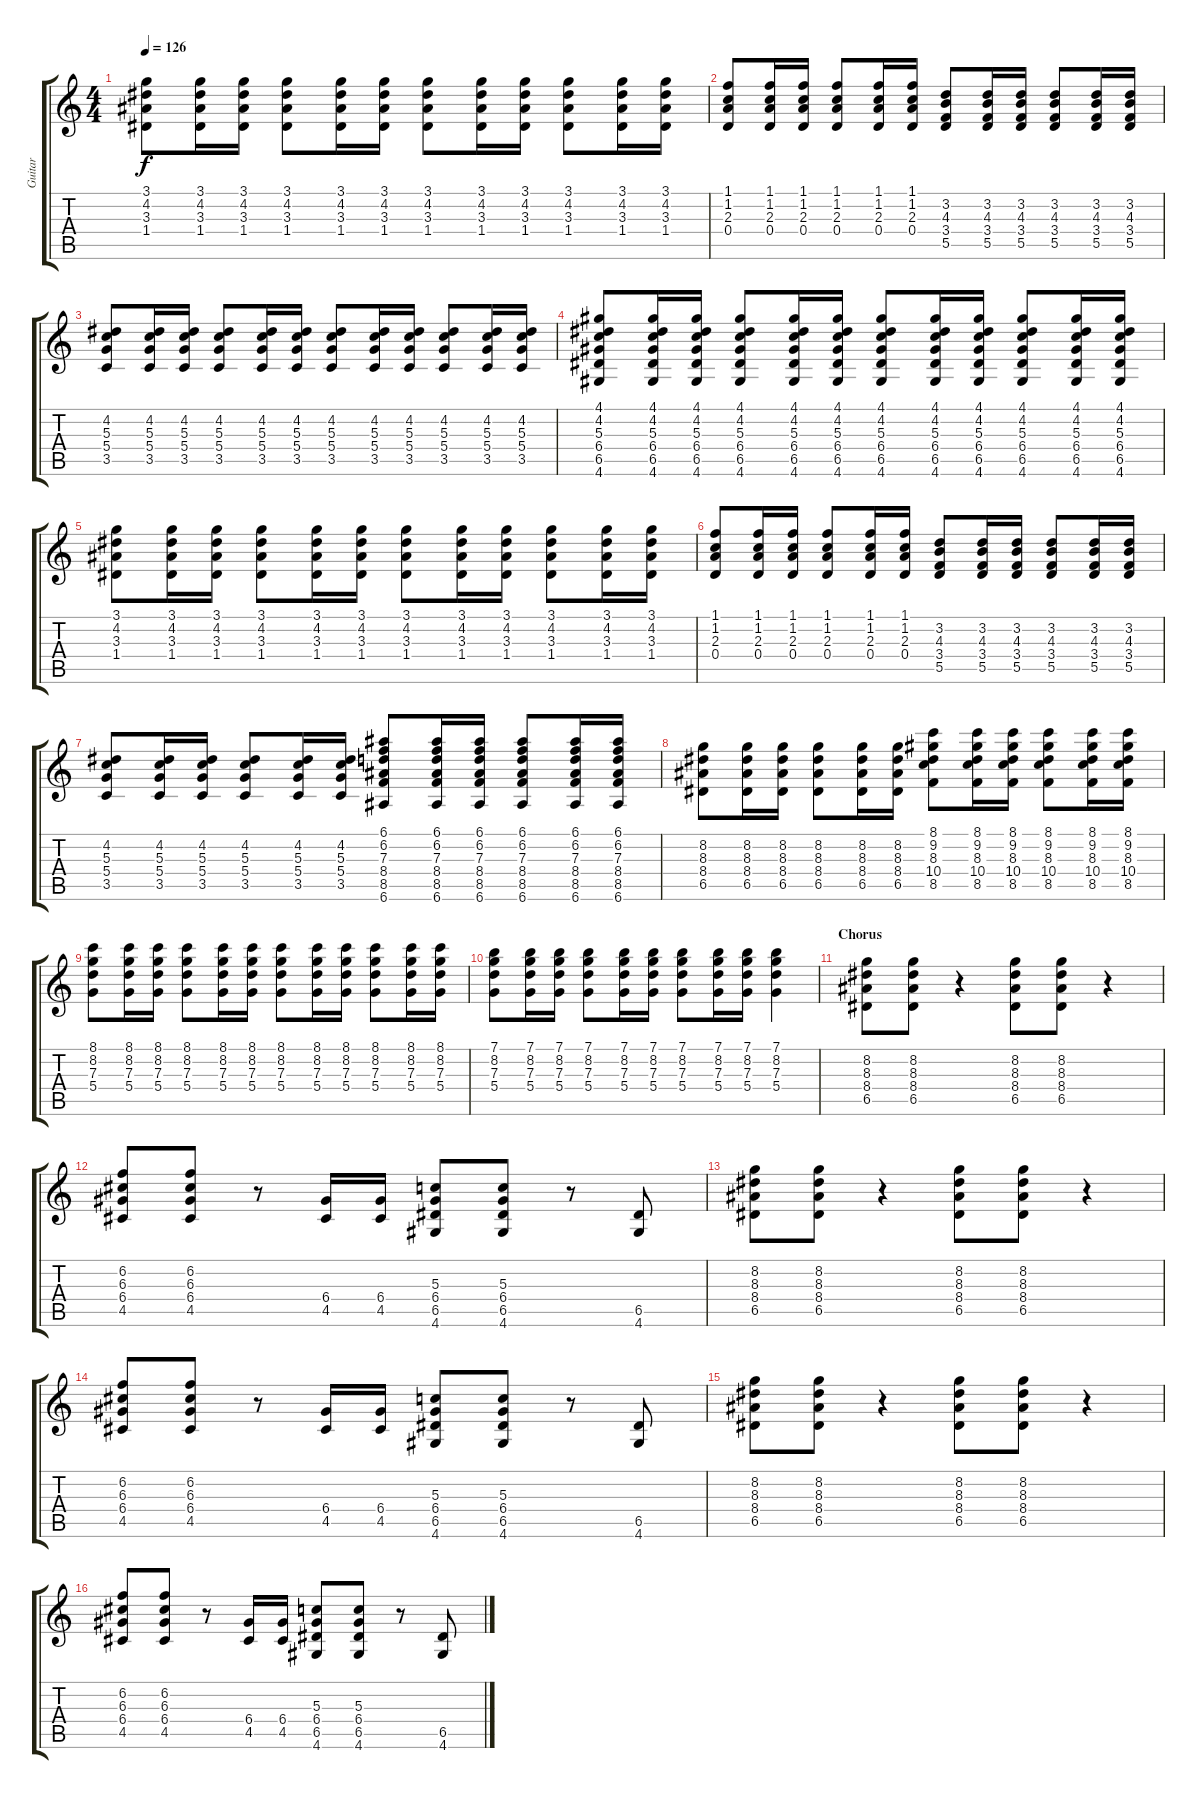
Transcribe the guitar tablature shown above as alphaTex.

\track ("Guitar" "Guitar") {instrument electricguitarjazz}
\staff {score tabs}
\tuning (E4 B3 G3 D3 A2 E2) {hide}
\ts (4 4)
\tempo 126
\clef g2
\ks c
(3.1 4.2 3.3 1.4).8{dy f} (3.1 4.2 3.3 1.4).16 (3.1 4.2 3.3 1.4).16 (3.1 4.2 3.3 1.4).8 (3.1 4.2 3.3 1.4).16 (3.1 4.2 3.3 1.4).16 (3.1 4.2 3.3 1.4).8 (3.1 4.2 3.3 1.4).16 (3.1 4.2 3.3 1.4).16 (3.1 4.2 3.3 1.4).8 (3.1 4.2 3.3 1.4).16 (3.1 4.2 3.3 1.4).16 |
(1.1 1.2 2.3 0.4).8 (1.1 1.2 2.3 0.4).16 (1.1 1.2 2.3 0.4).16 (1.1 1.2 2.3 0.4).8 (1.1 1.2 2.3 0.4).16 (1.1 1.2 2.3 0.4).16 (3.2 4.3 3.4 5.5).8 (3.2 4.3 3.4 5.5).16 (3.2 4.3 3.4 5.5).16 (3.2 4.3 3.4 5.5).8 (3.2 4.3 3.4 5.5).16 (3.2 4.3 3.4 5.5).16 |
(4.2 5.3 5.4 3.5).8 (4.2 5.3 5.4 3.5).16 (4.2 5.3 5.4 3.5).16 (4.2 5.3 5.4 3.5).8 (4.2 5.3 5.4 3.5).16 (4.2 5.3 5.4 3.5).16 (4.2 5.3 5.4 3.5).8 (4.2 5.3 5.4 3.5).16 (4.2 5.3 5.4 3.5).16 (4.2 5.3 5.4 3.5).8 (4.2 5.3 5.4 3.5).16 (4.2 5.3 5.4 3.5).16 |
(4.1 4.2 5.3 6.4 6.5 4.6).8 (4.1 4.2 5.3 6.4 6.5 4.6).16 (4.1 4.2 5.3 6.4 6.5 4.6).16 (4.1 4.2 5.3 6.4 6.5 4.6).8 (4.1 4.2 5.3 6.4 6.5 4.6).16 (4.1 4.2 5.3 6.4 6.5 4.6).16 (4.1 4.2 5.3 6.4 6.5 4.6).8 (4.1 4.2 5.3 6.4 6.5 4.6).16 (4.1 4.2 5.3 6.4 6.5 4.6).16 (4.1 4.2 5.3 6.4 6.5 4.6).8 (4.1 4.2 5.3 6.4 6.5 4.6).16 (4.1 4.2 5.3 6.4 6.5 4.6).16 |
(3.1 4.2 3.3 1.4).8 (3.1 4.2 3.3 1.4).16 (3.1 4.2 3.3 1.4).16 (3.1 4.2 3.3 1.4).8 (3.1 4.2 3.3 1.4).16 (3.1 4.2 3.3 1.4).16 (3.1 4.2 3.3 1.4).8 (3.1 4.2 3.3 1.4).16 (3.1 4.2 3.3 1.4).16 (3.1 4.2 3.3 1.4).8 (3.1 4.2 3.3 1.4).16 (3.1 4.2 3.3 1.4).16 |
(1.1 1.2 2.3 0.4).8 (1.1 1.2 2.3 0.4).16 (1.1 1.2 2.3 0.4).16 (1.1 1.2 2.3 0.4).8 (1.1 1.2 2.3 0.4).16 (1.1 1.2 2.3 0.4).16 (3.2 4.3 3.4 5.5).8 (3.2 4.3 3.4 5.5).16 (3.2 4.3 3.4 5.5).16 (3.2 4.3 3.4 5.5).8 (3.2 4.3 3.4 5.5).16 (3.2 4.3 3.4 5.5).16 |
(4.2 5.3 5.4 3.5).8 (4.2 5.3 5.4 3.5).16 (4.2 5.3 5.4 3.5).16 (4.2 5.3 5.4 3.5).8 (4.2 5.3 5.4 3.5).16 (4.2 5.3 5.4 3.5).16 (6.1 6.2 7.3 8.4 8.5 6.6).8 (6.1 6.2 7.3 8.4 8.5 6.6).16 (6.1 6.2 7.3 8.4 8.5 6.6).16 (6.1 6.2 7.3 8.4 8.5 6.6).8 (6.1 6.2 7.3 8.4 8.5 6.6).16 (6.1 6.2 7.3 8.4 8.5 6.6).16 |
(8.2 8.3 8.4 6.5).8 (8.2 8.3 8.4 6.5).16 (8.2 8.3 8.4 6.5).16 (8.2 8.3 8.4 6.5).8 (8.2 8.3 8.4 6.5).16 (8.2 8.3 8.4 6.5).16 (8.1 9.2 8.3 10.4 8.5).8 (8.1 9.2 8.3 10.4 8.5).16 (8.1 9.2 8.3 10.4 8.5).16 (8.1 9.2 8.3 10.4 8.5).8 (8.1 9.2 8.3 10.4 8.5).16 (8.1 9.2 8.3 10.4 8.5).16 |
(8.1 8.2 7.3 5.4).8 (8.1 8.2 7.3 5.4).16 (8.1 8.2 7.3 5.4).16 (8.1 8.2 7.3 5.4).8 (8.1 8.2 7.3 5.4).16 (8.1 8.2 7.3 5.4).16 (8.1 8.2 7.3 5.4).8 (8.1 8.2 7.3 5.4).16 (8.1 8.2 7.3 5.4).16 (8.1 8.2 7.3 5.4).8 (8.1 8.2 7.3 5.4).16 (8.1 8.2 7.3 5.4).16 |
(7.1 8.2 7.3 5.4).8 (7.1 8.2 7.3 5.4).16 (7.1 8.2 7.3 5.4).16 (7.1 8.2 7.3 5.4).8 (7.1 8.2 7.3 5.4).16 (7.1 8.2 7.3 5.4).16 (7.1 8.2 7.3 5.4).8 (7.1 8.2 7.3 5.4).16 (7.1 8.2 7.3 5.4).16 (7.1 8.2 7.3 5.4).4 |
\section ("" "Chorus")
(8.2 8.3 8.4 6.5).8 (8.2 8.3 8.4 6.5).8 r.4 (8.2 8.3 8.4 6.5).8 (8.2 8.3 8.4 6.5).8 r.4 |
(6.2 6.3 6.4 4.5).8 (6.2 6.3 6.4 4.5).8 r.8 (6.4 4.5).16 (6.4 4.5).16 (5.3 6.4 6.5 4.6).8 (5.3 6.4 6.5 4.6).8 r.8 (6.5 4.6).8 |
(8.2 8.3 8.4 6.5).8 (8.2 8.3 8.4 6.5).8 r.4 (8.2 8.3 8.4 6.5).8 (8.2 8.3 8.4 6.5).8 r.4 |
(6.2 6.3 6.4 4.5).8 (6.2 6.3 6.4 4.5).8 r.8 (6.4 4.5).16 (6.4 4.5).16 (5.3 6.4 6.5 4.6).8 (5.3 6.4 6.5 4.6).8 r.8 (6.5 4.6).8 |
(8.2 8.3 8.4 6.5).8 (8.2 8.3 8.4 6.5).8 r.4 (8.2 8.3 8.4 6.5).8 (8.2 8.3 8.4 6.5).8 r.4 |
(6.2 6.3 6.4 4.5).8 (6.2 6.3 6.4 4.5).8 r.8 (6.4 4.5).16 (6.4 4.5).16 (5.3 6.4 6.5 4.6).8 (5.3 6.4 6.5 4.6).8 r.8 (6.5 4.6).8
